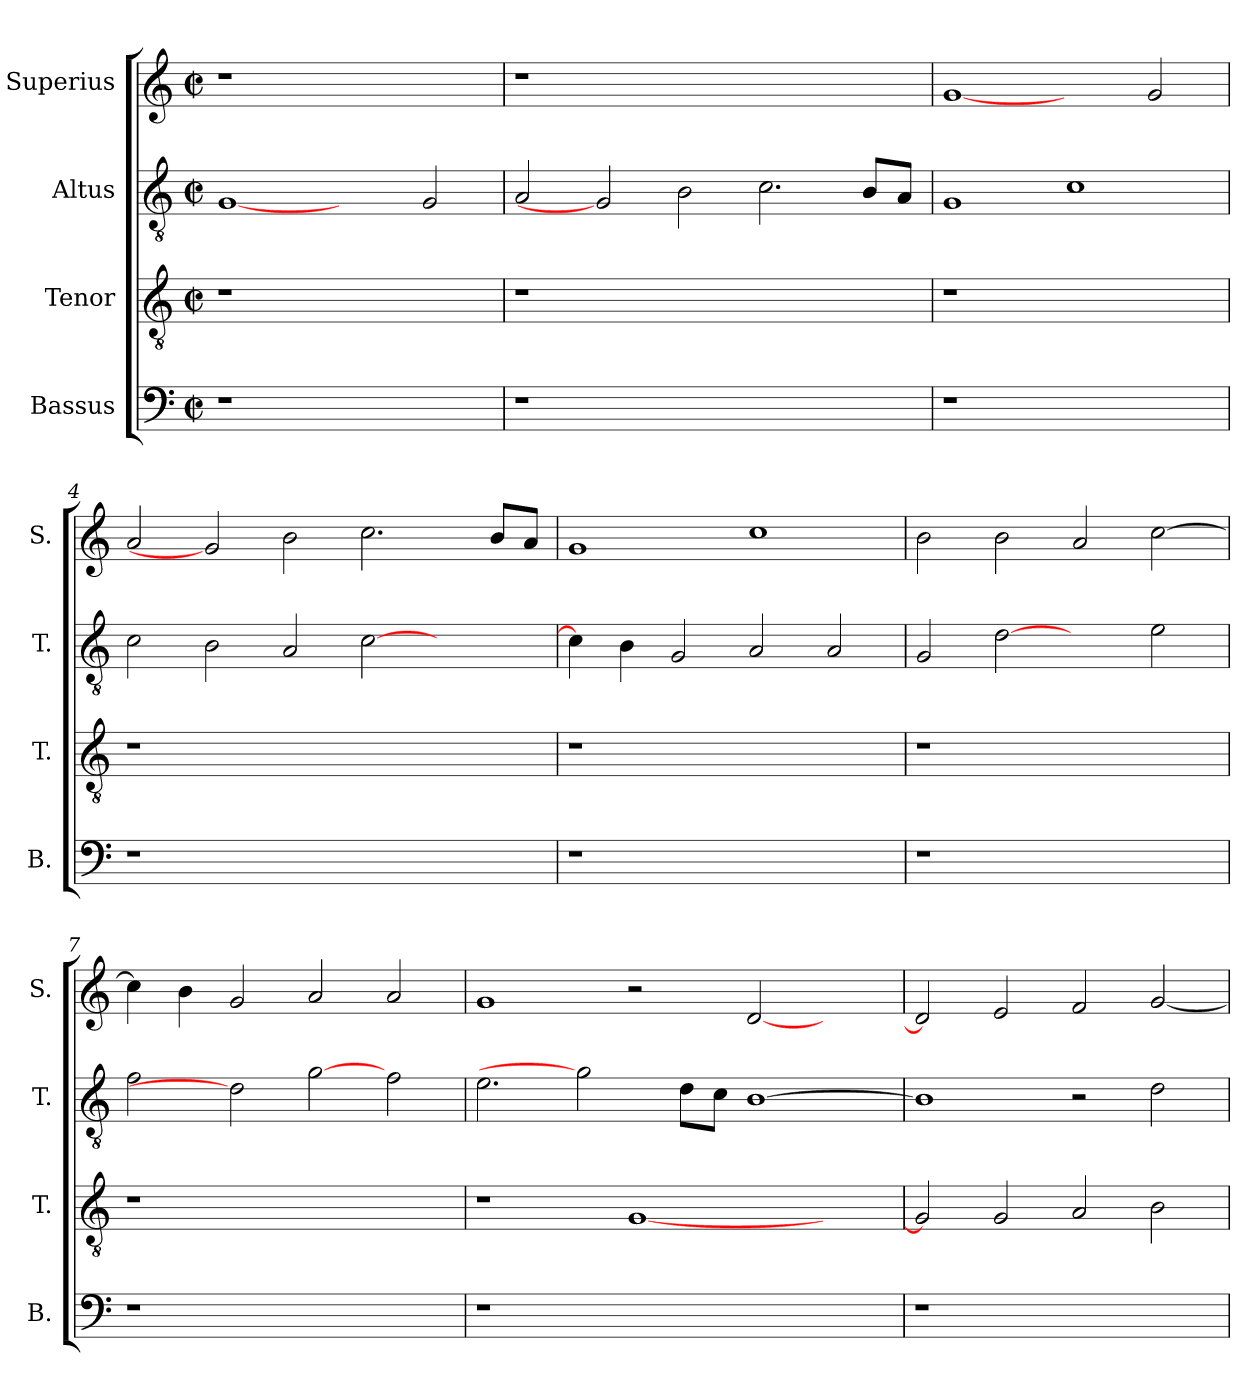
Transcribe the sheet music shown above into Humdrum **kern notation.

**kern	**kern	**kern	**kern
*part4	*part3	*part2	*part1
*staff4	*staff3	*staff2	*staff1
*I"Bassus	*I"Tenor	*I"Altus	*I"Superius
*I'B.	*I'T.	*I'T.	*I'S.
!!LO:PB:g=z
*clefF4	*clefGv2	*clefGv2	*clefG2
*	*ITrd7c12	*ITrd7c12	*
*k[]	*k[]	*k[]	*k[]
*C:	*C:	*C:	*C:
*M2/2	*M2/2	*M2/2	*M2/2
*met(c|)	*met(c|)	*met(c|)	*met(c|)
=1	=1	=1	=1
!LO:N:vis=1	!LO:N:vis=1	!	!LO:N:vis=1
1r	1r	[1GGi	1r
1ryy	1ryy	2ryy	1ryy
.	.	2GGi/	.
=2	=2	=2	=2
!LO:N:vis=1	!LO:N:vis=1	!	!LO:N:vis=1
1r	1r	2AAi/	1r
.	.	2GGi]	.
1.ryy	1.ryy	2BBi\	1.ryy
.	.	2.Ci\	.
.	.	8BBi/L	.
.	.	8AAi/J	.
=3	=3	=3	=3
!LO:N:vis=1	!LO:N:vis=1	!	!
1r	1r	1GGi	[1gi
1ryy	1ryy	1Ci	2ryy
.	.	.	2gi/
=4	=4	=4	=4
!LO:N:vis=1	!LO:N:vis=1	!	!
1r	1r	2Ci\	2ai/
.	.	2BBi\	2gi]
1.ryy	1.ryy	2AAi/	2bi\
.	.	[>2Ci\	2.cci\
.	.	2ryy	.
.	.	.	8bi/L
.	.	.	8ai/J
!!LO:LB:g=z
=5	=5	=5	=5
!LO:N:vis=1	!LO:N:vis=1	!	!
1r	1r	4Ci\]	1gi
.	.	4BBi\	.
.	.	2GGi/	.
1ryy	1ryy	2AAi/	1cci
.	.	2AAi/	.
=6	=6	=6	=6
!LO:N:vis=1	!LO:N:vis=1	!	!
1r	1r	2GGi/	2bi\
.	.	[2Di	2bi\
1ryy	1ryy	2ryy	2ai/
.	.	2Ei\	[>2cci\
=7	=7	=7	=7
!LO:N:vis=1	!LO:N:vis=1	!	!
1r	1r	2Fi\	4cci\]
.	.	.	4bi\
.	.	2Di]	2gi/
1ryy	1ryy	[2Gi	2ai/
.	.	2Fi\	2ai/
=8	=8	=8	=8
!LO:N:vis=1	!	!	!
1r	1r	2.Ei\	1gi
.	.	2Gi]	.
1.ryy	[<1GGi	.	2r
.	.	8Di\L	.
.	.	8Ci\J	.
.	.	[>1BBi	[<2di/
.	2ryy	.	2ryy
!!LO:LB:g=z
=9	=9	=9	=9
!LO:N:vis=1	!	!	!
1r	2GGi/]	1BBi]	2di/]
.	2GGi/	.	2ei/
1ryy	2AAi/	2r	2fi/
.	2BBi\	2Di\	[<2gi/
=	=	=	=
*-	*-	*-	*-
